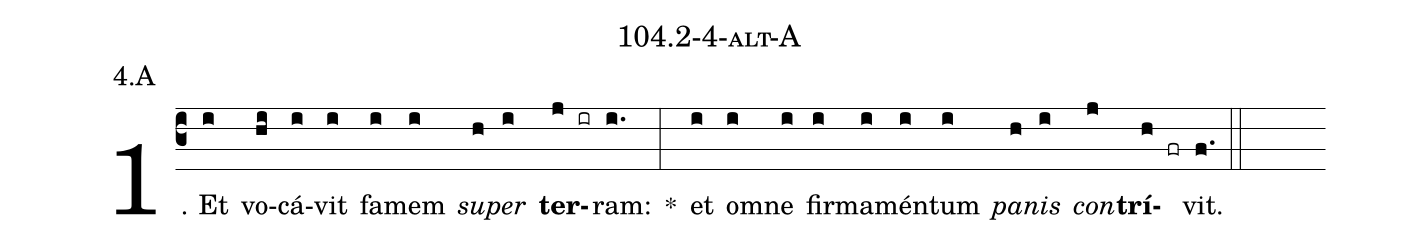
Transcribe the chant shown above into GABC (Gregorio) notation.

name: 104.2-4-alt-A;
annotation: 4.A;
%%
(c3)1. Et(i) vo(hi)cá(i)vit(i) fa(i)mem(i) <i>su</i>(h)<i>per</i>(i) <b>ter</b>(j ir)ram:(i.) *(:) et(i) om(i)ne(i) fir(i)ma(i)mén(i)tum(i) <i>pa</i>(h)<i>nis</i>(i) <i>con</i>(j)<b>trí</b>(h fr)vit.(f.) (::)


%E(i) u(h) o(i) u(j) a(h) e.(f.) (::)
